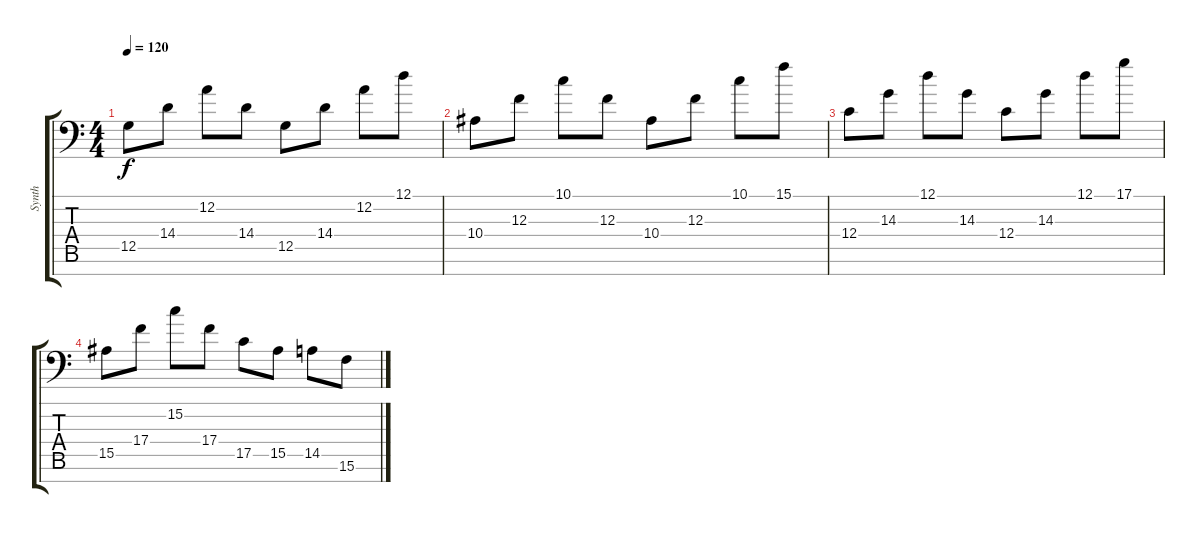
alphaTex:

\track ("Synth" "Synth") {instrument acousticgrandpiano}
\staff {score tabs}
\tuning (D4 A3 F3 C3 G2 D2 G1) {hide}
\ts (4 4)
\tempo 120
\clef f4
\ks c
12.5.8{dy f} 14.4.8 12.2.8 14.4.8 12.5.8 14.4.8 12.2.8 12.1.8 |
10.4.8 12.3.8 10.1.8 12.3.8 10.4.8 12.3.8 10.1.8 15.1.8 |
12.4.8 14.3.8 12.1.8 14.3.8 12.4.8 14.3.8 12.1.8 17.1.8 |
15.5.8 17.4.8 15.2.8 17.4.8 17.5.8 15.5.8 14.5.8 15.6.8
